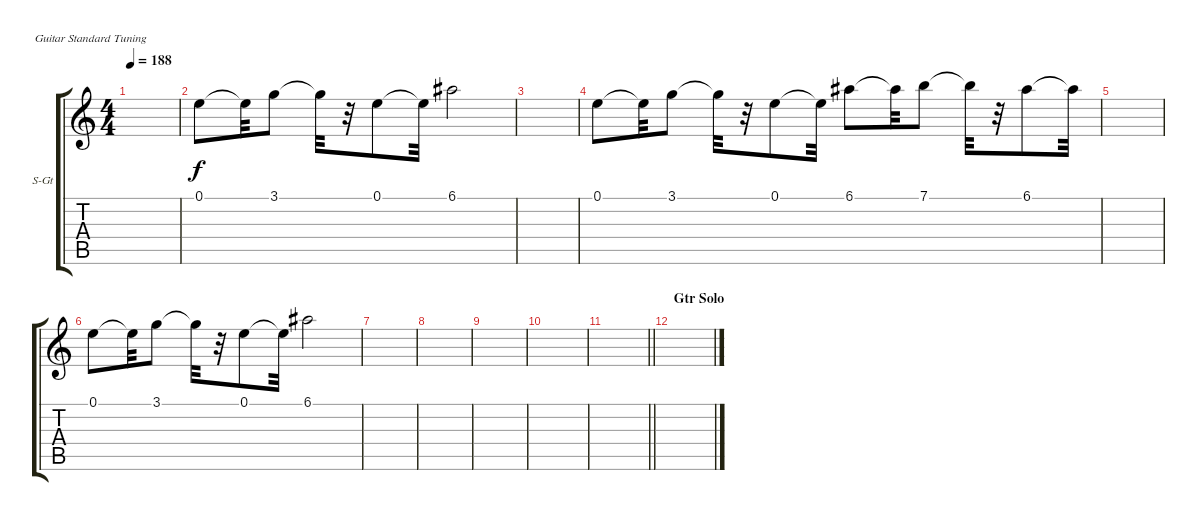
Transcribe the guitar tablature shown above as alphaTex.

\bracketExtendMode groupsimilarinstruments
\firstSystemTrackNameOrientation horizontal
\otherSystemsTrackNameOrientation horizontal
\track ("Voice" "S-Gt") {mute instrument synthvoice}
\staff {score tabs}
\tuning (E4 B3 G3 D3 A2 E2)
\displaytranspose 12
\ts (4 4)
\tempo 188
\clef g2
\ks c
|
0.1.8 0.1{t}.32 3.1.8 3.1{t}.32 r.32 0.1.8 0.1{t}.32 6.1.2 |
|
0.1.8 0.1{t}.32 3.1.8 3.1{t}.32 r.32 0.1.8 0.1{t}.32 6.1.8 6.1{t}.32 7.1.8 7.1{t}.32 r.32 6.1.8 6.1{t}.32 |
|
0.1.8 0.1{t}.32 3.1.8 3.1{t}.32 r.32 0.1.8 0.1{t}.32 6.1.2 |
|
|
|
|
\barLineRight lightlight
|
\section ("" "Gtr Solo")
